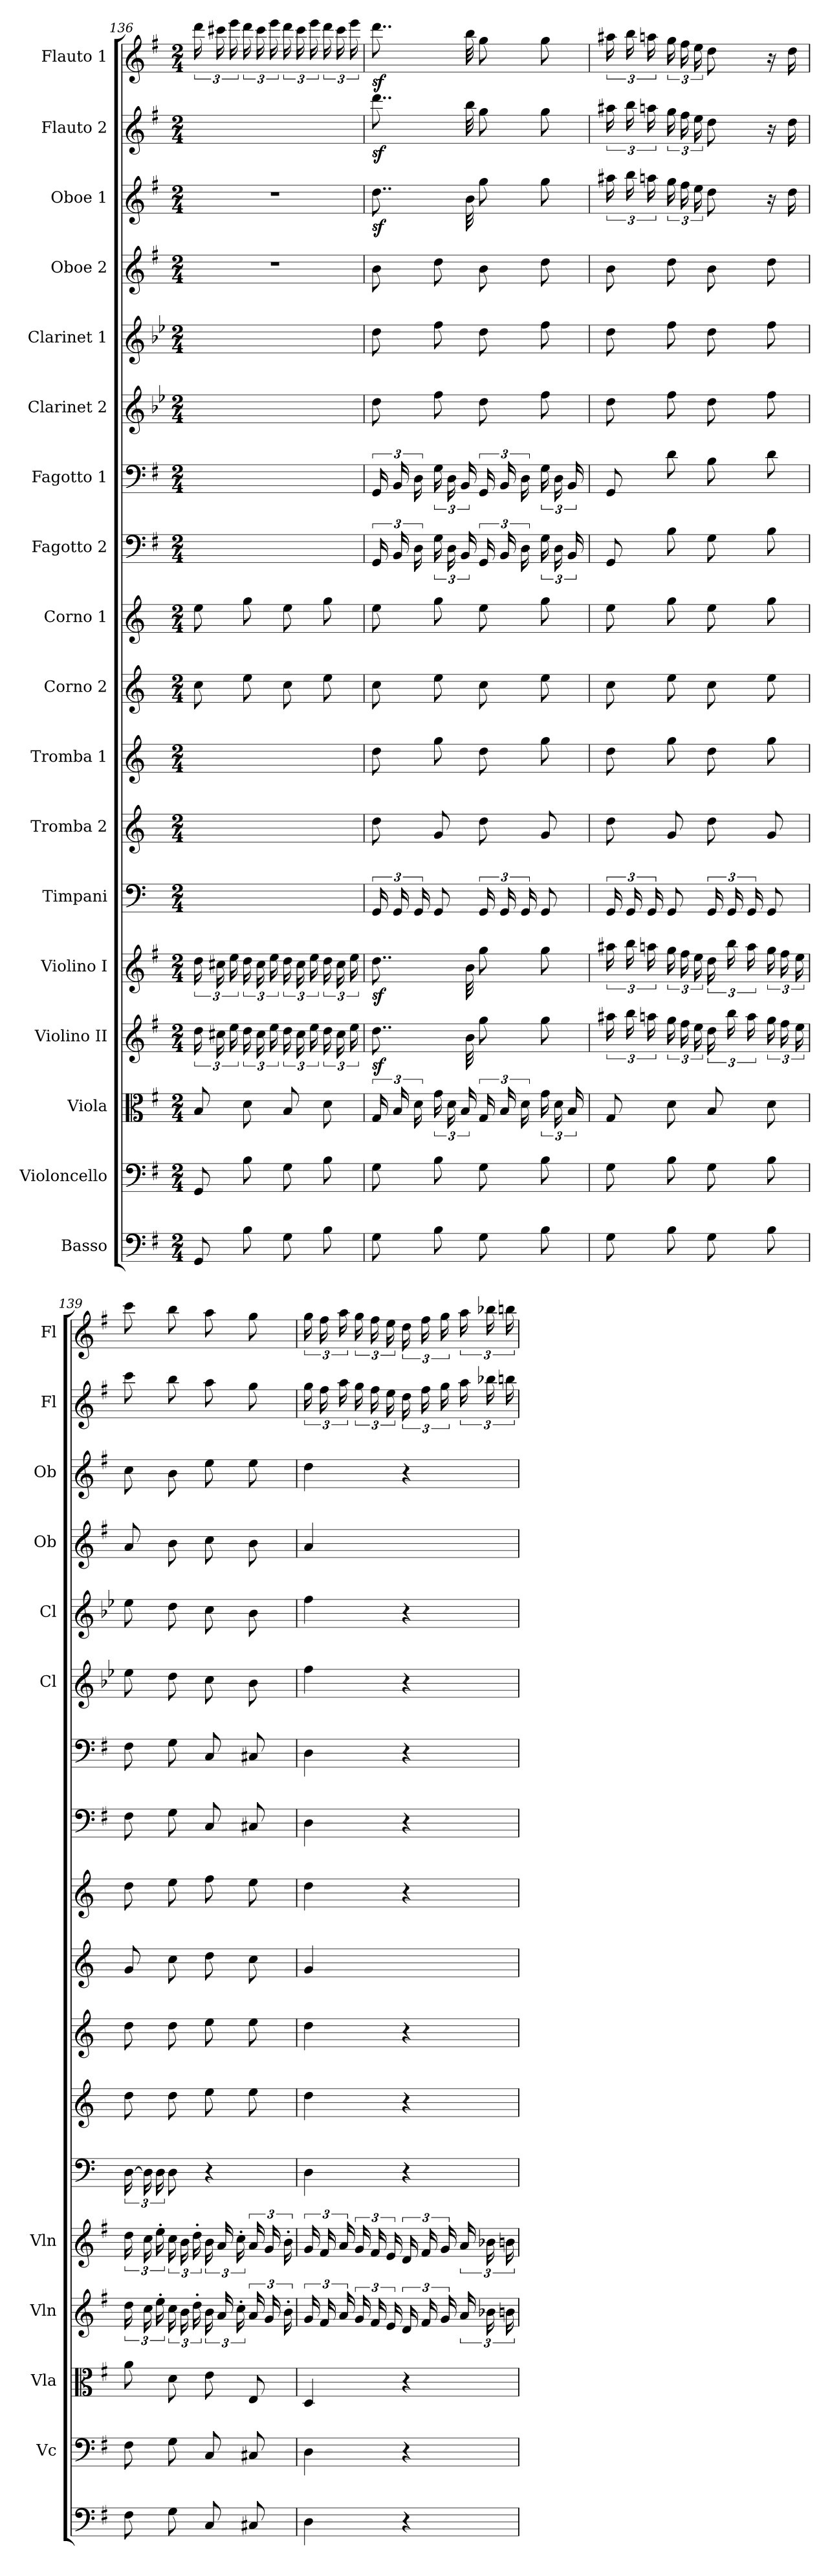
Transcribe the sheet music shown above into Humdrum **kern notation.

**kern	**kern	**kern	**kern	**dynam	**kern	**dynam	**kern	**kern	**kern	**kern	**kern	**kern	**kern	**kern	**kern	**kern	**kern	**dynam	**kern	**dynam	**kern	**dynam
*part18	*part17	*part16	*part15	*part15	*part14	*part14	*part13	*part12	*part11	*part10	*part9	*part8	*part7	*part6	*part5	*part4	*part3	*part3	*part2	*part2	*part1	*part1
*staff18	*staff17	*staff16	*staff15	*staff15	*staff14	*staff14	*staff13	*staff12	*staff11	*staff10	*staff9	*staff8	*staff7	*staff6	*staff5	*staff4	*staff3	*staff3	*staff2	*staff2	*staff1	*staff1
*I"Basso	*I"Violoncello	*I"Viola	*I"Violino II	*	*I"Violino I	*	*I"Timpani	*I"Tromba 2	*I"Tromba 1	*I"Corno 2	*I"Corno 1	*I"Fagotto 2	*I"Fagotto 1	*I"Clarinet 2	*I"Clarinet 1	*I"Oboe 2	*I"Oboe 1	*	*I"Flauto 2	*	*I"Flauto 1	*
*	*I'Vc	*I'Vla	*I'Vln	*	*I'Vln	*	*	*	*	*	*	*	*	*I'Cl	*I'Cl	*I'Ob	*I'Ob	*	*I'Fl	*	*I'Fl	*
*clefF4	*clefF4	*clefC3	*clefG2	*	*clefG2	*	*clefF4	*clefG2	*clefG2	*clefG2	*clefG2	*clefF4	*clefF4	*clefG2	*clefG2	*clefG2	*clefG2	*	*clefG2	*	*clefG2	*
*ITrd7c12	*	*	*	*	*	*	*	*ITrd1c2	*ITrd1c2	*ITrd3c5	*ITrd3c5	*	*	*ITrd2c3	*ITrd2c3	*	*	*	*	*	*	*
*k[f#]	*k[f#]	*k[f#]	*k[f#]	*	*k[f#]	*	*	*	*	*	*	*k[f#]	*k[f#]	*k[f#]	*k[f#]	*k[f#]	*k[f#]	*	*k[f#]	*	*k[f#]	*
*M2/4	*M2/4	*M2/4	*M2/4	*	*M2/4	*	*M2/4	*M2/4	*M2/4	*M2/4	*M2/4	*M2/4	*M2/4	*M2/4	*M2/4	*M2/4	*M2/4	*	*M2/4	*	*M2/4	*
=136	=136	=136	=136	=136	=136	=136	=136	=136	=136	=136	=136	=136	=136	=136	=136	=136	=136	=136	=136	=136	=136	=136
8GGG	8GG	8B	24dd	.	24dd	.	2ryy	2ryy	2ryy	8g	8b	2ryy	2ryy	2ryy	2ryy	2r	2r	.	2ryy	.	24ddd	.
.	.	.	24cc#X	.	24cc#X	.	.	.	.	.	.	.	.	.	.	.	.	.	.	.	24ccc#X	.
.	.	.	24ee	.	24ee	.	.	.	.	.	.	.	.	.	.	.	.	.	.	.	24eee	.
8BB	8B	8d	24dd	.	24dd	.	.	.	.	8b	8dd	.	.	.	.	.	.	.	.	.	24ddd	.
.	.	.	24cc#	.	24cc#	.	.	.	.	.	.	.	.	.	.	.	.	.	.	.	24ccc#	.
.	.	.	24ee	.	24ee	.	.	.	.	.	.	.	.	.	.	.	.	.	.	.	24eee	.
8GG	8G	8B	24dd	.	24dd	.	.	.	.	8g	8b	.	.	.	.	.	.	.	.	.	24ddd	.
.	.	.	24cc#	.	24cc#	.	.	.	.	.	.	.	.	.	.	.	.	.	.	.	24ccc#	.
.	.	.	24ee	.	24ee	.	.	.	.	.	.	.	.	.	.	.	.	.	.	.	24eee	.
8BB	8B	8d	24dd	.	24dd	.	.	.	.	8b	8dd	.	.	.	.	.	.	.	.	.	24ddd	.
.	.	.	24cc#	.	24cc#	.	.	.	.	.	.	.	.	.	.	.	.	.	.	.	24ccc#	.
.	.	.	24ee	.	24ee	.	.	.	.	.	.	.	.	.	.	.	.	.	.	.	24eee	.
=137	=137	=137	=137	=137	=137	=137	=137	=137	=137	=137	=137	=137	=137	=137	=137	=137	=137	=137	=137	=137	=137	=137
8GG	8G	24G	8..dd	sf	8..dd	sf	24GG	8cc	8cc	8g	8b	24GG	24GG	8b	8b	8b	8..dd	sf	8..ddd	sf	8..ddd	sf
.	.	24B	.	.	.	.	24GG	.	.	.	.	24BB	24BB	.	.	.	.	.	.	.	.	.
.	.	24d	.	.	.	.	24GG	.	.	.	.	24D	24D	.	.	.	.	.	.	.	.	.
8BB	8B	24g	.	.	.	.	8GG	8f	8ff	8b	8dd	24G	24G	8dd	8dd	8dd	.	.	.	.	.	.
.	.	24d	.	.	.	.	.	.	.	.	.	24D	24D	.	.	.	.	.	.	.	.	.
.	.	24B	.	.	.	.	.	.	.	.	.	24BB	24BB	.	.	.	.	.	.	.	.	.
.	.	.	32b	.	32b	.	.	.	.	.	.	.	.	.	.	.	32b	.	32bb	.	32bb	.
8GG	8G	24G	8gg	.	8gg	.	24GG	8cc	8cc	8g	8b	24GG	24GG	8b	8b	8b	8gg	.	8gg	.	8gg	.
.	.	24B	.	.	.	.	24GG	.	.	.	.	24BB	24BB	.	.	.	.	.	.	.	.	.
.	.	24d	.	.	.	.	24GG	.	.	.	.	24D	24D	.	.	.	.	.	.	.	.	.
8BB	8B	24g	8gg	.	8gg	.	8GG	8f	8ff	8b	8dd	24G	24G	8dd	8dd	8dd	8gg	.	8gg	.	8gg	.
.	.	24d	.	.	.	.	.	.	.	.	.	24D	24D	.	.	.	.	.	.	.	.	.
.	.	24B	.	.	.	.	.	.	.	.	.	24BB	24BB	.	.	.	.	.	.	.	.	.
=138	=138	=138	=138	=138	=138	=138	=138	=138	=138	=138	=138	=138	=138	=138	=138	=138	=138	=138	=138	=138	=138	=138
8GG	8G	8G	24aa#X	.	24aa#X	.	24GG	8cc	8cc	8g	8b	8GG	8GG	8b	8b	8b	24aa#X	.	24aa#X	.	24aa#X	.
.	.	.	24bb	.	24bb	.	24GG	.	.	.	.	.	.	.	.	.	24bb	.	24bb	.	24bb	.
.	.	.	24aan	.	24aan	.	24GG	.	.	.	.	.	.	.	.	.	24aan	.	24aan	.	24aan	.
8BB	8B	8d	24gg	.	24gg	.	8GG	8f	8ff	8b	8dd	8B	8d	8dd	8dd	8dd	24gg	.	24gg	.	24gg	.
.	.	.	24ff#	.	24ff#	.	.	.	.	.	.	.	.	.	.	.	24ff#	.	24ff#	.	24ff#	.
.	.	.	24ee	.	24ee	.	.	.	.	.	.	.	.	.	.	.	24ee	.	24ee	.	24ee	.
8GG	8G	8B	24dd	.	24dd	.	24GG	8cc	8cc	8g	8b	8G	8B	8b	8b	8b	8dd	.	8dd	.	8dd	.
.	.	.	24bb	.	24bb	.	24GG	.	.	.	.	.	.	.	.	.	.	.	.	.	.	.
.	.	.	24aa	.	24aa	.	24GG	.	.	.	.	.	.	.	.	.	.	.	.	.	.	.
8BB	8B	8d	24gg	.	24gg	.	8GG	8f	8ff	8b	8dd	8B	8d	8dd	8dd	8dd	16r	.	16r	.	16r	.
.	.	.	24ff#	.	24ff#	.	.	.	.	.	.	.	.	.	.	.	.	.	.	.	.	.
.	.	.	.	.	.	.	.	.	.	.	.	.	.	.	.	.	16dd	.	16dd	.	16dd	.
.	.	.	24ee	.	24ee	.	.	.	.	.	.	.	.	.	.	.	.	.	.	.	.	.
=139	=139	=139	=139	=139	=139	=139	=139	=139	=139	=139	=139	=139	=139	=139	=139	=139	=139	=139	=139	=139	=139	=139
8FF#	8F#	8a	24dd	.	24dd	.	[24D	8cc	8cc	8d	8a	8F#	8F#	8cc	8cc	8a	8cc	.	8ccc	.	8ccc	.
.	.	.	24cc	.	24cc	.	24D]	.	.	.	.	.	.	.	.	.	.	.	.	.	.	.
.	.	.	24ee'	.	24ee'	.	24D	.	.	.	.	.	.	.	.	.	.	.	.	.	.	.
8GG	8G	8d	24cc	.	24cc	.	8D	8cc	8cc	8g	8b	8G	8G	8b	8b	8b	8b	.	8bb	.	8bb	.
.	.	.	24b	.	24b	.	.	.	.	.	.	.	.	.	.	.	.	.	.	.	.	.
.	.	.	24dd'	.	24dd'	.	.	.	.	.	.	.	.	.	.	.	.	.	.	.	.	.
8CC	8C	8e	24b	.	24b	.	4r	8dd	8dd	8a	8cc	8C	8C	8a	8a	8cc	8ee	.	8aa	.	8aa	.
.	.	.	24a	.	24a	.	.	.	.	.	.	.	.	.	.	.	.	.	.	.	.	.
.	.	.	24cc'	.	24cc'	.	.	.	.	.	.	.	.	.	.	.	.	.	.	.	.	.
8CC#X	8C#X	8E	24a	.	24a	.	.	8dd	8dd	8g	8b	8C#X	8C#X	8g	8g	8b	8ee	.	8gg	.	8gg	.
.	.	.	24g	.	24g	.	.	.	.	.	.	.	.	.	.	.	.	.	.	.	.	.
.	.	.	24b'	.	24b'	.	.	.	.	.	.	.	.	.	.	.	.	.	.	.	.	.
=140	=140	=140	=140	=140	=140	=140	=140	=140	=140	=140	=140	=140	=140	=140	=140	=140	=140	=140	=140	=140	=140	=140
4DD	4D	4D	24g	.	24g	.	4D	4cc	4cc	4d	4a	4D	4D	4dd	4dd	4a	4dd	.	24gg	.	24gg	.
.	.	.	24f#	.	24f#	.	.	.	.	.	.	.	.	.	.	.	.	.	24ff#	.	24ff#	.
.	.	.	24a	.	24a	.	.	.	.	.	.	.	.	.	.	.	.	.	24aa	.	24aa	.
.	.	.	24g	.	24g	.	.	.	.	.	.	.	.	.	.	.	.	.	24gg	.	24gg	.
.	.	.	24f#	.	24f#	.	.	.	.	.	.	.	.	.	.	.	.	.	24ff#	.	24ff#	.
.	.	.	24e	.	24e	.	.	.	.	.	.	.	.	.	.	.	.	.	24ee	.	24ee	.
4r	4r	4r	24d	.	24d	.	4r	4r	4r	4ryy	4r	4r	4r	4r	4r	4ryy	4r	.	24dd	.	24dd	.
.	.	.	24f#	.	24f#	.	.	.	.	.	.	.	.	.	.	.	.	.	24ff#	.	24ff#	.
.	.	.	24g	.	24g	.	.	.	.	.	.	.	.	.	.	.	.	.	24gg	.	24gg	.
.	.	.	24a	.	24a	.	.	.	.	.	.	.	.	.	.	.	.	.	24aa	.	24aa	.
.	.	.	24b-X	.	24b-X	.	.	.	.	.	.	.	.	.	.	.	.	.	24bb-X	.	24bb-X	.
.	.	.	24bn	.	24bn	.	.	.	.	.	.	.	.	.	.	.	.	.	24bbn	.	24bbn	.
=	=	=	=	=	=	=	=	=	=	=	=	=	=	=	=	=	=	=	=	=	=	=
*-	*-	*-	*-	*-	*-	*-	*-	*-	*-	*-	*-	*-	*-	*-	*-	*-	*-	*-	*-	*-	*-	*-
